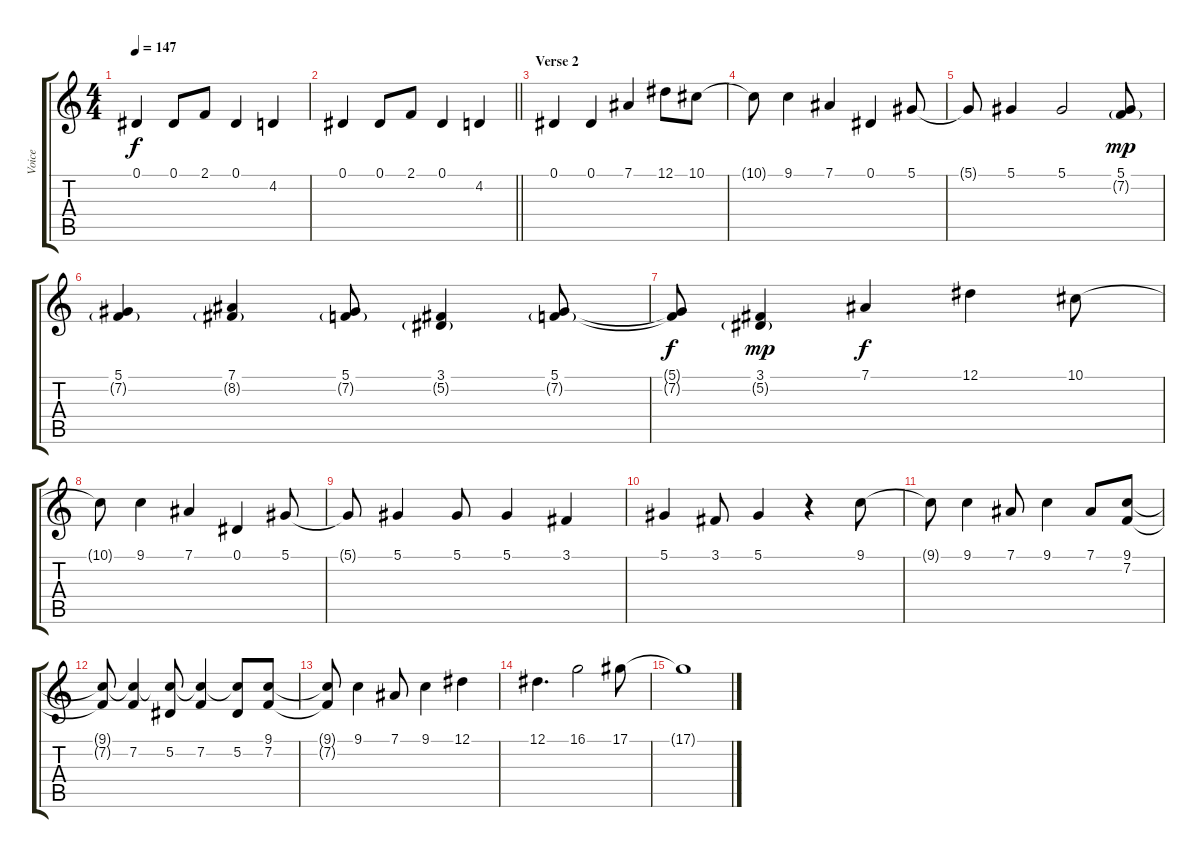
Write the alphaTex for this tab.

\track ("Voice" "Voice") {instrument lead6voice}
\staff {score tabs}
\tuning (Eb4 Bb3 Gb3 Db3 Ab2 Eb2) {hide}
\ts (4 4)
\tempo 147
\clef g2
\ks c
0.1.4{dy f} 0.1.8 2.1.8 0.1.4 4.2.4 |
\barLineRight lightlight
0.1.4 0.1.8 2.1.8 0.1.4 4.2.4 |
\section ("" "Verse 2")
0.1.4 0.1.4 7.1.4 12.1.8 10.1.8 |
10.1{t}.8 9.1.4 7.1.4 0.1.4 5.1.8 |
5.1{t}.8 5.1.4 5.1.2 (5.1 7.2{g}).8{dy mp} |
(5.1 7.2{g}).4 (7.1 8.2{g}).4 (5.1 7.2{g}).8 (3.1 5.2{g}).4 (5.1 7.2{g}).8 |
(5.1{t} 7.2{t}).8{dy f} (3.1 5.2{g}).4{dy mp} 7.1.4{dy f} 12.1.4 10.1.8 |
10.1{t}.8 9.1.4 7.1.4 0.1.4 5.1.8 |
5.1{t}.8 5.1.4 5.1.8 5.1.4 3.1.4 |
5.1.4 3.1.8 5.1.4 r.4 9.1.8 |
9.1{t}.8 9.1.4 7.1.8 9.1.4 7.1.8 (9.1 7.2).8 |
(9.1{t} 7.2{t}).8 (9.1{t} 7.2).4 (9.1{t} 5.2).8 (9.1{t} 7.2).4 (9.1{t} 5.2).8 (9.1 7.2).8 |
(9.1{t} 7.2{t}).8 9.1.4 7.1.8 9.1.4 12.1.4 |
12.1.4{d} 16.1.2 17.1.8 |
17.1{t}.1
